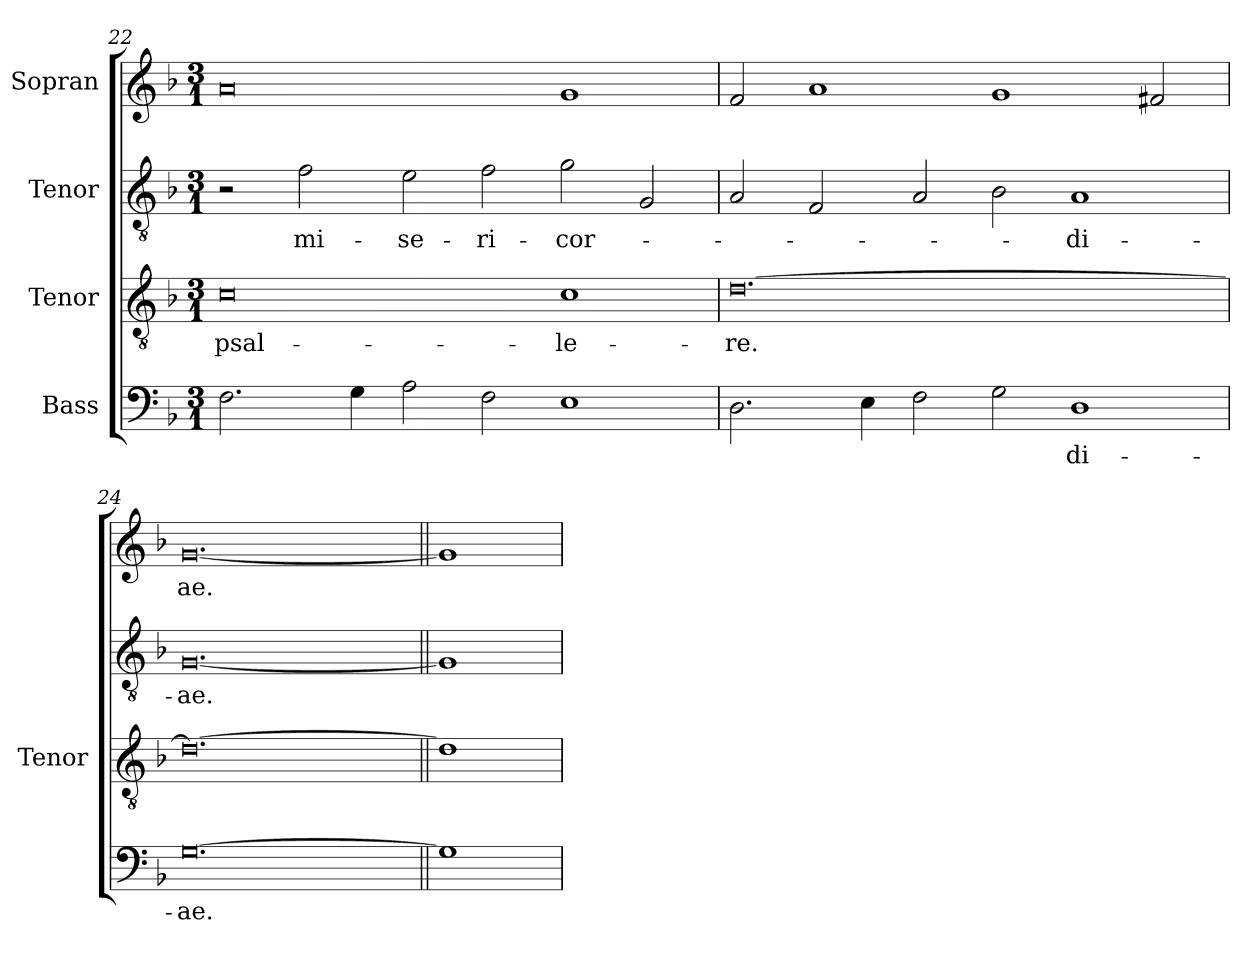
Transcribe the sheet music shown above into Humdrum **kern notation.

**kern	**text	**kern	**text	**kern	**text	**kern	**text
*part4	*part4	*part3	*part3	*part2	*part2	*part1	*part1
*staff4	*staff4	*staff3	*staff3	*staff2	*staff2	*staff1	*staff1
*I"Bass	*	*I"Tenor	*	*I"Tenor	*	*I"Sopran	*
*	*	*I'Tenor	*	*	*	*	*
*clefF4	*	*clefGv2	*	*clefGv2	*	*clefG2	*
*	*	*ITrd7c12	*	*ITrd7c12	*	*	*
*k[b-]	*	*k[b-]	*	*k[b-]	*	*k[b-]	*
*F:	*	*F:	*	*F:	*	*F:	*
*M3/1	*	*M3/1	*	*M3/1	*	*M3/1	*
=22	=22	=22	=22	=22	=22	=22	=22
!	!	!	!LO:LY:b:color=#000000	!	!	!	!
2.Fi\	.	0Ci	psal-	2r	.	0ai	.
!	!	!	!	!	!LO:LY:b:color=#000000	!	!
.	.	.	.	2Fi\	mi-	.	.
4Gi\	.	.	.	.	.	.	.
!	!	!	!	!	!LO:LY:b:color=#000000	!	!
2Ai\	.	.	.	2Ei\	-se-	.	.
!	!	!	!	!	!LO:LY:b:color=#000000	!	!
2Fi\	.	.	.	2Fi\	-ri-	.	.
!	!	!	!LO:LY:b:color=#000000	!	!	!	!
!	!	!	!	!	!LO:LY:b:color=#000000	!	!
1Ei	.	1Ci	-le-	2Gi\	-cor-	1gi	.
.	.	.	.	2GGi/	.	.	.
=23	=23	=23	=23	=23	=23	=23	=23
!	!	!	!LO:LY:b:color=#000000	!	!	!	!
2.Di\	.	[<0.Di	-re.	2AAi/	.	2fi/	.
.	.	.	.	2FFi/	.	1ai	.
4Ei\	.	.	.	.	.	.	.
2Fi\	.	.	.	2AAi/	.	.	.
2Gi\	.	.	.	2BB-i\	.	1gi	.
!	!LO:LY:b:color=#000000	!	!	!	!	!	!
!	!	!	!	!	!LO:LY:b:color=#000000	!	!
1Di	-di-	.	.	1AAi	-di-	.	.
.	.	.	.	.	.	2f#Xi/	.
=24	=24	=24	=24	=24	=24	=24	=24
!	!LO:LY:b:color=#000000	!	!	!	!	!	!
!	!	!	!	!	!LO:LY:b:color=#000000	!	!
!	!	!	!	!	!	!	!LO:LY:b:color=#000000
[0.Gi	-ae.	0.Di_<	.	[0.GGi	-ae.	[0.gi	-ae.
=25||	=25||	=25||	=25||	=25||	=25||	=25||	=25||
1Gi]	.	1Di]	.	1GGi]	.	1gi]	.
=	=	=	=	=	=	=	=
*-	*-	*-	*-	*-	*-	*-	*-
